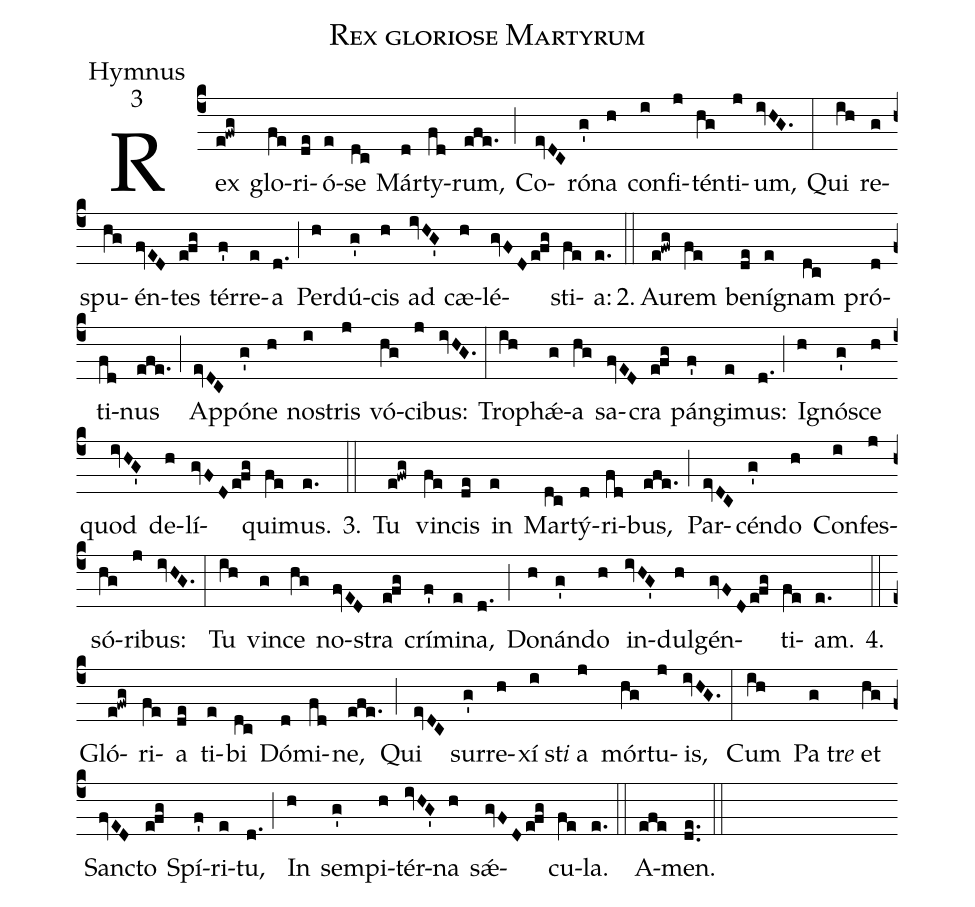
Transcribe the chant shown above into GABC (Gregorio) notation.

name:Rex gloriose Martyrum;
office-part:Hymnus;
mode:3;
%%
(c4)Rex(e!fwg) glo(fe)ri(de)ó(e)se(dc) Már(d)ty(fd)rum,(efe.) (;)
Co(evDC)ró(g')na(h) con(i)fi(j)tén(hg)ti(j)um,(ivHG.) (:)
Qui(ih) re(g)spu(hg)én(fvED)tes(e!fg) tér(f')re(e)a(d.) (;)
Per(h)dú(g')cis(h) ad(ivHG') cæ(h)lé(gvFD/e!fg)sti(fe)a:(e.)

2.(::)Au(e!fwg)rem(fe) be(de)ní(e)gnam(dc) pró(d)ti(fd)nus(efe.) (;)
Ap(evDC)pó(g')ne(h) no(i)stris(j) vó(hg)ci(j)bus:(ivHG.) (:)
Tro(ih)phǽ(g)a(hg) sa(fvED)cra(e!fg) pán(f')gi(e)mus:(d.) (;)
I(h)gnó(g')sce(h) quod(ivHG') de(h)lí(gvFD/e!fg)qui(fe)mus.(e.)

3.(::) Tu(e!fwg) vin(fe)cis(de) in(e) Mar(dc)tý(d)ri(fd)bus,(efe.) (;)
Par(evDC)cén(g')do(h) Con(i)fes(j)só(hg)ri(j)bus:(ivHG.) (:)
Tu(ih) vin(g)ce(hg) no(fvED)stra(e!fg) crí(f')mi(e)na,(d.) (;)
Do(h)nán(g')do(h) in(ivHG')dul(h)gén(gvFD/e!fg)ti(fe)am.(e.)

4.(::) Gló(e!fwg)ri(fe)a(de) ti(e)bi(dc) Dó(d)mi(fd)ne,(efe.) (;)
Qui(evDC) sur(g')re(h)xí(i)st<i>i</i>() a(j) mór(hg)tu(j)is,(ivHG.) (:)
Cum(ih) Pa(g)tr<i>e</i>() et(hg) San(fvED)cto(e!fg) Spí(f')ri(e)tu,(d.) (;)
In(h) sem(g')pi(h)tér(ivHG')na(h) sǽ(gvFD/e!fg)cu(fe)la.(e.) (::)
A(efe)men.(de..) (::)
